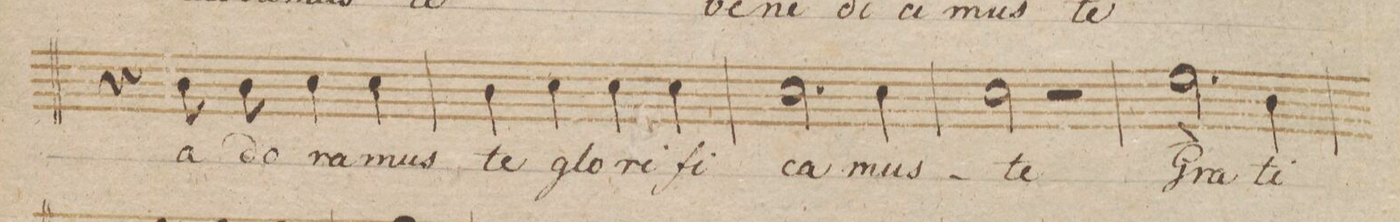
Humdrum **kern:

**kern	**text	**dynam
*I"Tenore.	*	*
*clefC4	*	*
*k[b-]	*	*
*met(c)	*	*
*M4/4	*	*
4r	.	.
8A\	a-	.
8A\	-do-	.
4B-\	-ra-	.
4B-\	-mus	.
=25	=25	=25
4A\	te	.
4B-\	glo-	.
4B-\	-ri-	.
4B-\	-fi-	.
=26	=26	=26
2.B-\	-ca-	.
4B-\	-mus	.
=27	=27	=27
2B-\	te	.
2r	.	.
=28	=28	=28
2.d^<\	gra-	.
4A\	-ti-	.
=29	=29	=29
*-	*-	*-
